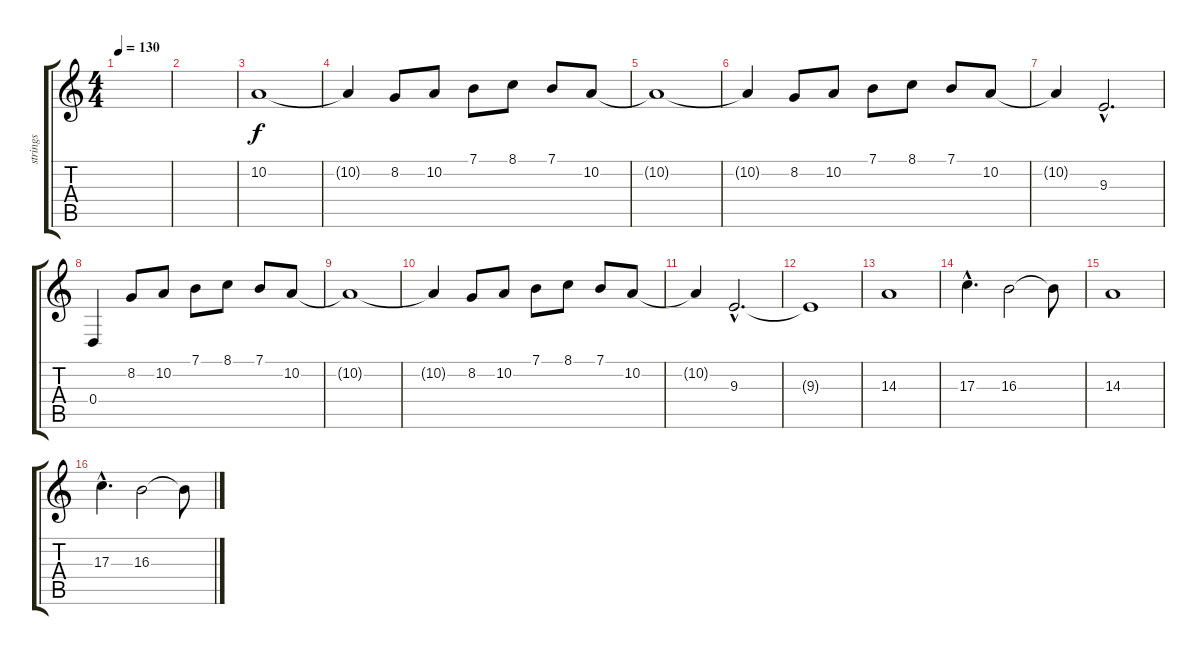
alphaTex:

\track ("strings" "strings") {instrument tremolostrings}
\staff {score tabs}
\tuning (E4 B3 G3 D3 A2 E2) {hide}
\ts (4 4)
\tempo 130
\clef g2
\ks c
|
|
10.2.1 |
10.2{t}.4 8.2.8 10.2.8 7.1.8 8.1.8 7.1.8 10.2.8 |
10.2{t}.1 |
10.2{t}.4 8.2.8 10.2.8 7.1.8 8.1.8 7.1.8 10.2.8 |
10.2{t}.4 9.3{hac}.2{d} |
0.4.4 8.2.8 10.2.8 7.1.8 8.1.8 7.1.8 10.2.8 |
10.2{t}.1 |
10.2{t}.4 8.2.8 10.2.8 7.1.8 8.1.8 7.1.8 10.2.8 |
10.2{t}.4 9.3{hac}.2{d} |
9.3{t}.1 |
14.3.1 |
17.3{hac}.4{d} 16.3.2 16.3{t}.8 |
14.3.1 |
17.3{hac}.4{d} 16.3.2 16.3{t}.8
